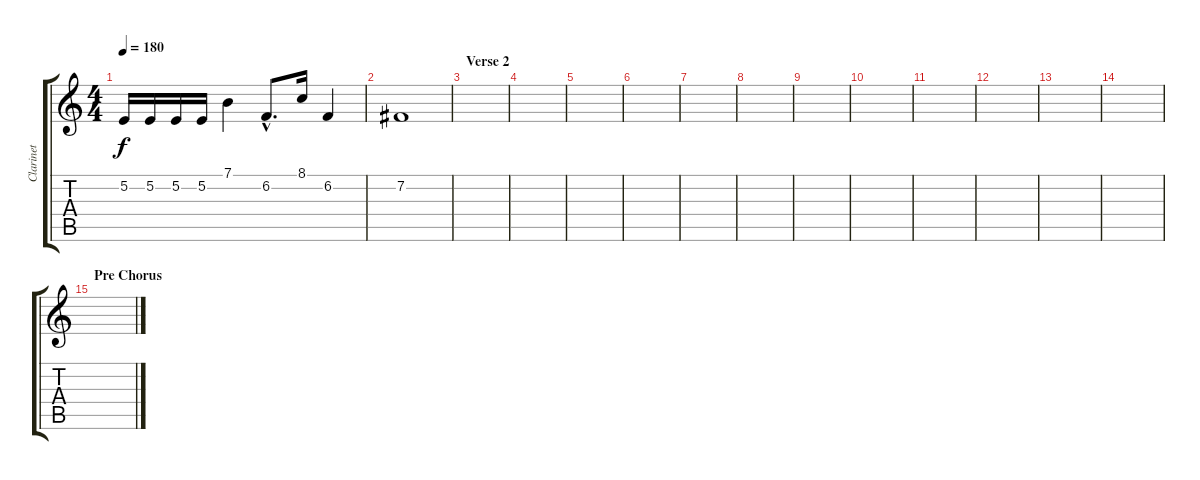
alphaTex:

\track ("Clarinet" "Clarinet") {instrument clarinet}
\staff {score tabs}
\tuning (E4 B3 G3 D3 A2 E2) {hide}
\ts (4 4)
\tempo 180
\clef g2
\ks c
5.2.16{dy f} 5.2.16 5.2.16 5.2.16 7.1.4 6.2{hac}.8{d} 8.1.16 6.2.4 |
7.2.1 |
\section ("" "Verse 2")
|
|
|
|
|
|
|
|
|
|
|
|
\section ("" "Pre Chorus")
